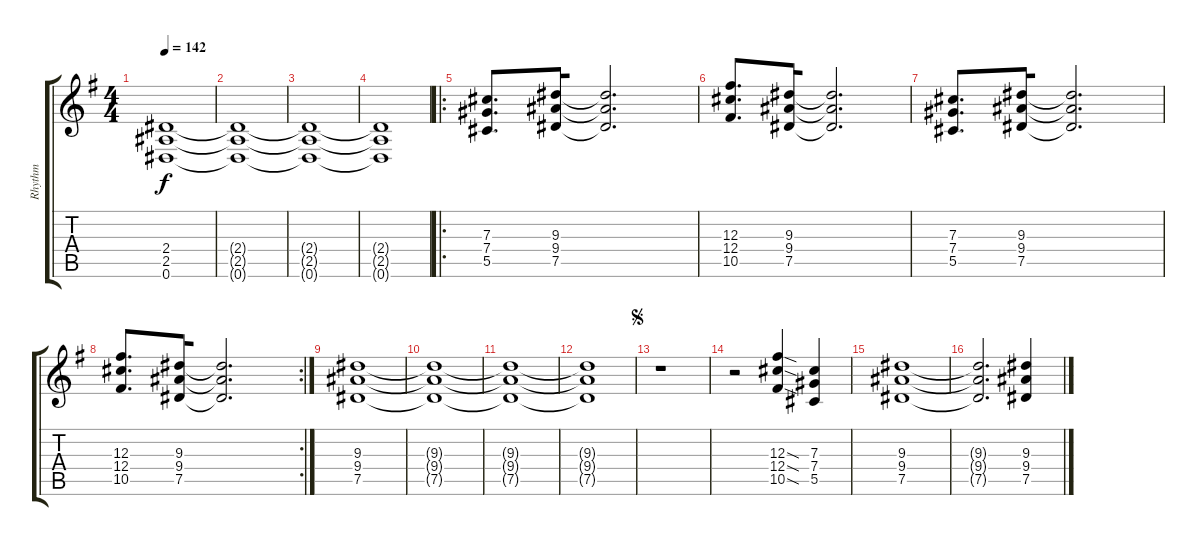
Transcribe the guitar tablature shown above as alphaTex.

\track ("Rhythm" "Rhythm") {instrument distortionguitar}
\staff {score tabs}
\tuning (Eb4 Bb3 Gb3 Db3 Ab2 Eb2) {hide}
\ts (4 4)
\tempo 142
\clef g2
\ks g
(2.4 2.5 0.6).1{dy f instrument distortionguitar} |
(2.4{t} 2.5{t} 0.6{t}).1 |
(2.4{t} 2.5{t} 0.6{t}).1 |
(2.4{t} 2.5{t} 0.6{t}).1 |
\ro
(7.3 7.4 5.5).8{d beam merge} (9.3 9.4 7.5).16{beam merge} (9.3{t} 9.4{t} 7.5{t}).2{d} |
(12.3 12.4 10.5).8{d} (9.3 9.4 7.5).16{beam merge} (9.3{t} 9.4{t} 7.5{t}).2{d} |
(7.3 7.4 5.5).8{d beam merge} (9.3 9.4 7.5).16{beam merge} (9.3{t} 9.4{t} 7.5{t}).2{d} |
\rc 2
(12.3 12.4 10.5).8{d beam merge} (9.3 9.4 7.5).16{beam merge} (9.3{t} 9.4{t} 7.5{t}).2{d} |
(9.3 9.4 7.5).1 |
(9.3{t} 9.4{t} 7.5{t}).1 |
(9.3{t} 9.4{t} 7.5{t}).1 |
(9.3{t} 9.4{t} 7.5{t}).1 |
\jump segno
r.1 |
r.2{beam merge} (12.3{sod} 12.4{sod} 10.5{sod}).4{beam merge} (7.3 7.4 5.5).4 |
(9.3 9.4 7.5).1 |
(9.3{t} 9.4{t} 7.5{t}).2{d beam merge} (9.3 9.4 7.5).4
